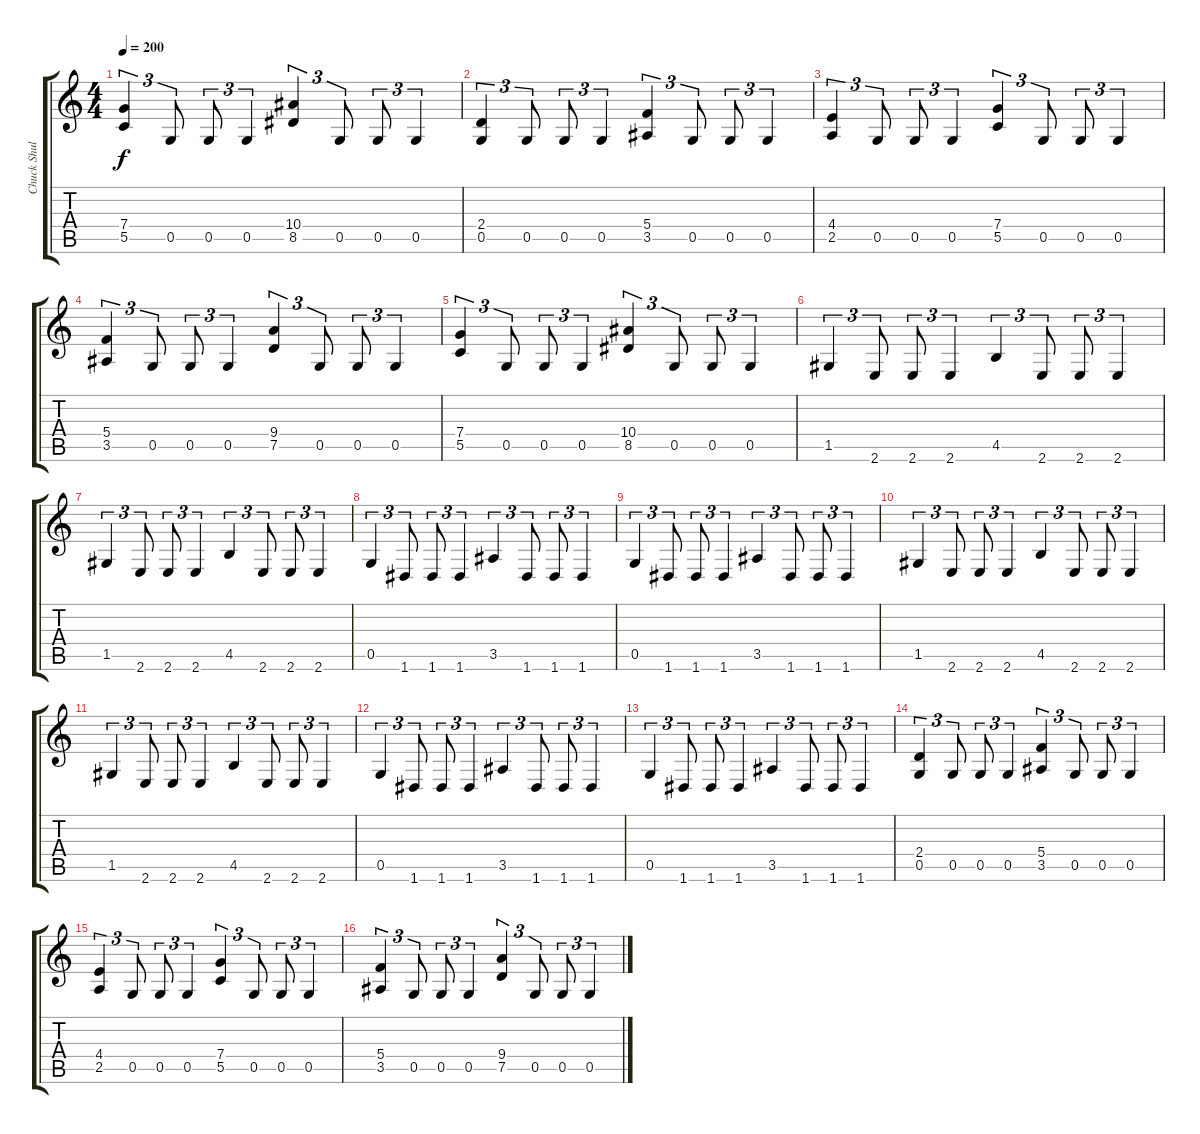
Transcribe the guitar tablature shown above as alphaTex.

\track ("Chuck Shuldiner" "Chuck Shul") {instrument distortionguitar}
\staff {score tabs}
\tuning (D4 A3 F3 C3 G2 D2) {hide}
\ts (4 4)
\tempo 200
\clef g2
\ks c
(7.4 5.5).4{tu (3 2) dy f} 0.5.8{tu (3 2)} 0.5.8{tu (3 2)} 0.5.4{tu (3 2)} (10.4 8.5).4{tu (3 2)} 0.5.8{tu (3 2)} 0.5.8{tu (3 2)} 0.5.4{tu (3 2)} |
(2.4 0.5).4{tu (3 2)} 0.5.8{tu (3 2)} 0.5.8{tu (3 2)} 0.5.4{tu (3 2)} (5.4 3.5).4{tu (3 2)} 0.5.8{tu (3 2)} 0.5.8{tu (3 2)} 0.5.4{tu (3 2)} |
(4.4 2.5).4{tu (3 2)} 0.5.8{tu (3 2)} 0.5.8{tu (3 2)} 0.5.4{tu (3 2)} (7.4 5.5).4{tu (3 2)} 0.5.8{tu (3 2)} 0.5.8{tu (3 2)} 0.5.4{tu (3 2)} |
(5.4 3.5).4{tu (3 2)} 0.5.8{tu (3 2)} 0.5.8{tu (3 2)} 0.5.4{tu (3 2)} (9.4 7.5).4{tu (3 2)} 0.5.8{tu (3 2)} 0.5.8{tu (3 2)} 0.5.4{tu (3 2)} |
(7.4 5.5).4{tu (3 2)} 0.5.8{tu (3 2)} 0.5.8{tu (3 2)} 0.5.4{tu (3 2)} (10.4 8.5).4{tu (3 2)} 0.5.8{tu (3 2)} 0.5.8{tu (3 2)} 0.5.4{tu (3 2)} |
1.5.4{tu (3 2)} 2.6.8{tu (3 2)} 2.6.8{tu (3 2)} 2.6.4{tu (3 2)} 4.5.4{tu (3 2)} 2.6.8{tu (3 2)} 2.6.8{tu (3 2)} 2.6.4{tu (3 2)} |
1.5.4{tu (3 2)} 2.6.8{tu (3 2)} 2.6.8{tu (3 2)} 2.6.4{tu (3 2)} 4.5.4{tu (3 2)} 2.6.8{tu (3 2)} 2.6.8{tu (3 2)} 2.6.4{tu (3 2)} |
0.5.4{tu (3 2)} 1.6.8{tu (3 2)} 1.6.8{tu (3 2)} 1.6.4{tu (3 2)} 3.5.4{tu (3 2)} 1.6.8{tu (3 2)} 1.6.8{tu (3 2)} 1.6.4{tu (3 2)} |
0.5.4{tu (3 2)} 1.6.8{tu (3 2)} 1.6.8{tu (3 2)} 1.6.4{tu (3 2)} 3.5.4{tu (3 2)} 1.6.8{tu (3 2)} 1.6.8{tu (3 2)} 1.6.4{tu (3 2)} |
1.5.4{tu (3 2)} 2.6.8{tu (3 2)} 2.6.8{tu (3 2)} 2.6.4{tu (3 2)} 4.5.4{tu (3 2)} 2.6.8{tu (3 2)} 2.6.8{tu (3 2)} 2.6.4{tu (3 2)} |
1.5.4{tu (3 2)} 2.6.8{tu (3 2)} 2.6.8{tu (3 2)} 2.6.4{tu (3 2)} 4.5.4{tu (3 2)} 2.6.8{tu (3 2)} 2.6.8{tu (3 2)} 2.6.4{tu (3 2)} |
0.5.4{tu (3 2)} 1.6.8{tu (3 2)} 1.6.8{tu (3 2)} 1.6.4{tu (3 2)} 3.5.4{tu (3 2)} 1.6.8{tu (3 2)} 1.6.8{tu (3 2)} 1.6.4{tu (3 2)} |
0.5.4{tu (3 2)} 1.6.8{tu (3 2)} 1.6.8{tu (3 2)} 1.6.4{tu (3 2)} 3.5.4{tu (3 2)} 1.6.8{tu (3 2)} 1.6.8{tu (3 2)} 1.6.4{tu (3 2)} |
(2.4 0.5).4{tu (3 2)} 0.5.8{tu (3 2)} 0.5.8{tu (3 2)} 0.5.4{tu (3 2)} (5.4 3.5).4{tu (3 2)} 0.5.8{tu (3 2)} 0.5.8{tu (3 2)} 0.5.4{tu (3 2)} |
(4.4 2.5).4{tu (3 2)} 0.5.8{tu (3 2)} 0.5.8{tu (3 2)} 0.5.4{tu (3 2)} (7.4 5.5).4{tu (3 2)} 0.5.8{tu (3 2)} 0.5.8{tu (3 2)} 0.5.4{tu (3 2)} |
(5.4 3.5).4{tu (3 2)} 0.5.8{tu (3 2)} 0.5.8{tu (3 2)} 0.5.4{tu (3 2)} (9.4 7.5).4{tu (3 2)} 0.5.8{tu (3 2)} 0.5.8{tu (3 2)} 0.5.4{tu (3 2)}
